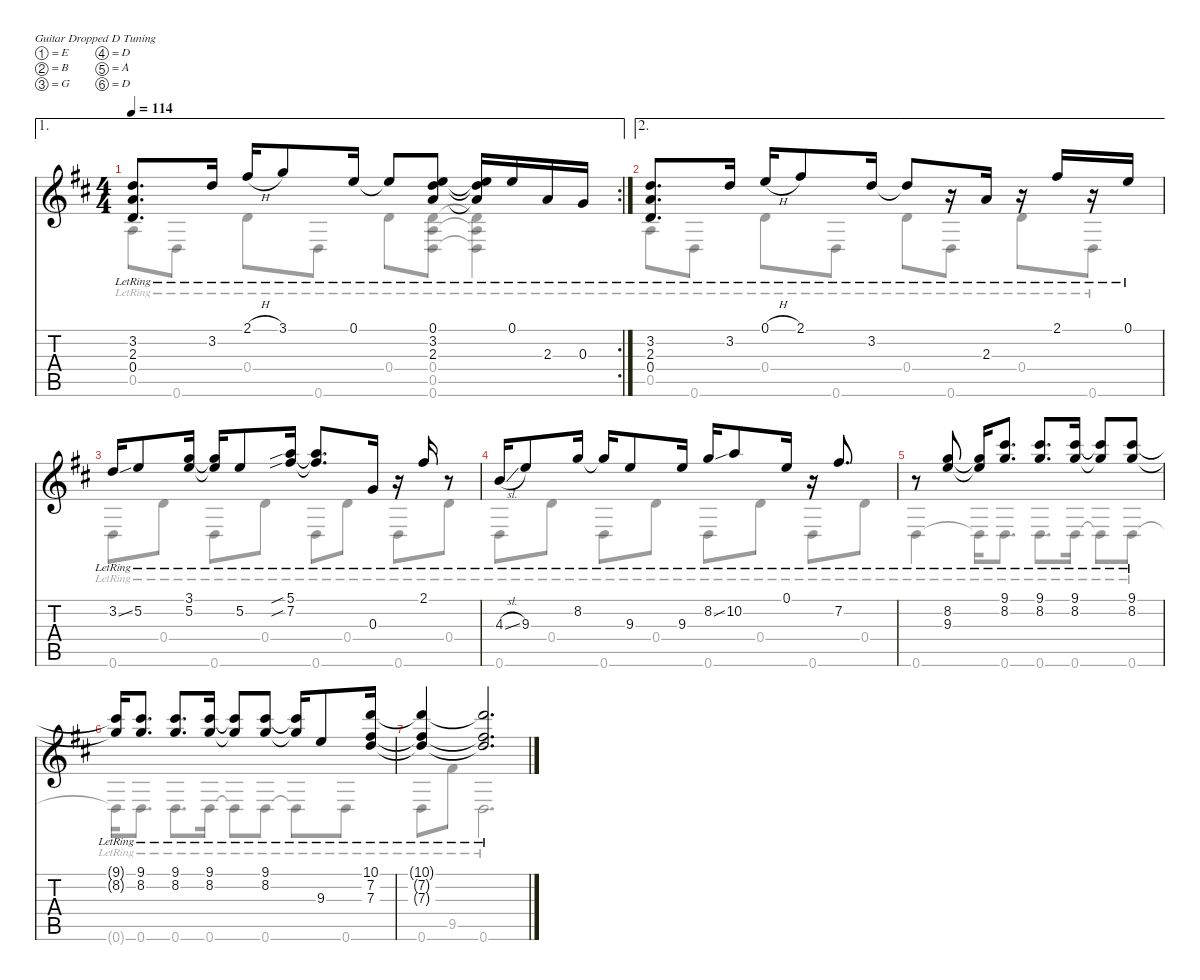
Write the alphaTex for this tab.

\defaultSystemsLayout 4
\hideDynamics
\bracketExtendMode nobrackets
\singleTrackTrackNamePolicy hidden
\multiTrackTrackNamePolicy hidden
\otherSystemsTrackNameOrientation horizontal
\track ("Acoustic guitar" "s.guit.") {instrument acousticguitarsteel}
\staff {score tabs}
\tuning (E4 B3 G3 D3 A2 D2)
\voice
\ae 1
\rc 2
\ts (4 4)
\tempo 114
\clef g2
\ks d
(3.2{lr acc forcenatural} 2.3{lr acc forcenatural} 0.4{lr acc forcenatural}).8{d dy mf beam Up} 3.2{lr acc forcenatural}.16{beam Up} 2.1{h lr acc #}.16{beam Up} 3.1{lr acc forcenatural}.8{beam Up} 0.1{lr acc forcenatural}.16{beam Up} 0.1{lr t acc forcenatural}.8{beam Up} (0.1{lr acc forcenatural} 3.2{lr acc forcenatural} 2.3{lr acc forcenatural}).8{beam Up} (0.1{lr t acc forcenatural} 3.2{lr t acc forcenatural} 2.3{lr t acc forcenatural}).16{beam Up} 0.1{lr acc forcenatural}.16{beam Up} 2.3{lr acc forcenatural}.16{beam Up} 0.3{lr acc forcenatural}.16{beam Up} |
\ae 2
(3.2{lr acc forcenatural} 2.3{lr acc forcenatural} 0.4{lr acc forcenatural}).8{d beam Up} 3.2{lr acc forcenatural}.16{beam Up} 0.1{h lr acc forcenatural}.16{beam Up} 2.1{lr acc #}.8{beam Up} 3.2{lr acc forcenatural}.16{beam Up} 3.2{lr t acc forcenatural}.8{beam Up} r.16{beam Up} 2.3{lr acc forcenatural}.16{beam Up} r.16{beam Up} 2.1{lr acc #}.16{beam Up} r.16{beam Up} 0.1{lr acc forcenatural}.16{beam Up} |
3.2{ss lr acc forcenatural}.16{beam Up} 5.2{lr acc forcenatural}.8{beam Up} (3.1{lr acc forcenatural} 5.2{lr acc forcenatural}).16{beam Up} (3.1{lr t acc forcenatural} 5.2{lr t acc forcenatural}).16{beam Up} 5.2{lr acc forcenatural}.8{beam Up} (5.1{sib lr acc forcenatural} 7.2{sib lr acc #}).16{beam Up} (5.1{lr t acc forcenatural} 7.2{lr t acc #}).8{d beam Up} 0.3{lr acc forcenatural}.16{beam Up} r.16{beam Up} 2.1{lr acc #}.16{beam Up} r.8{beam Up} |
4.3{sl lr acc forcenatural}.16{beam Up} 9.3{lr acc forcenatural}.8{beam Up} 8.2{lr acc forcenatural}.16{beam Up} 8.2{lr t acc forcenatural}.16{beam Up} 9.3{lr acc forcenatural}.8{beam Up} 9.3{lr acc forcenatural}.16{beam Up} 8.2{ss lr acc forcenatural}.16{beam Up} 10.2{lr acc forcenatural}.8{beam Up} 0.1{lr acc forcenatural}.16{beam Up} r.16{beam Up} 7.2{lr acc #}.8{d beam Up} |
r.8{beam Up} (8.2{lr acc forcenatural} 9.3{lr acc forcenatural}).8{beam Up} (8.2{lr t acc forcenatural} 9.3{lr t acc forcenatural}).16{beam Up} (9.1{lr acc #} 8.2{lr acc forcenatural}).8{d beam Up} (9.1{lr acc #} 8.2{lr acc forcenatural}).8{d beam Up} (9.1{lr acc #} 8.2{lr acc forcenatural}).16{beam Up} (9.1{lr t acc #} 8.2{lr t acc forcenatural}).8{beam Up} (9.1{lr acc #} 8.2{lr acc forcenatural}).8{beam Up} |
(9.1{lr t acc #} 8.2{lr t acc forcenatural}).16{beam Up} (9.1{lr acc #} 8.2{lr acc forcenatural}).8{d beam Up} (9.1{lr acc #} 8.2{lr acc forcenatural}).8{d beam Up} (9.1{lr acc #} 8.2{lr acc forcenatural}).16{beam Up} (9.1{lr t acc #} 8.2{lr t acc forcenatural}).8{beam Up} (9.1{lr acc #} 8.2{lr acc forcenatural}).8{beam Up} (9.1{lr t acc #} 8.2{lr t acc forcenatural}).16{beam Up} 9.3{lr acc forcenatural}.8{beam Up} (10.1{lr acc forcenatural} 7.2{lr acc #} 7.3{lr acc forcenatural}).16{beam Up} |
(10.1{lr t acc forcenatural} 7.2{lr t acc #} 7.3{lr t acc forcenatural}).4{beam Up} (10.1{lr t acc forcenatural} 7.2{lr t acc #} 7.3{lr t acc forcenatural}).2{d beam Up}
\voice
\clef g2
\ottava regular
\simile none
\ks d
0.5{lr acc forcenatural}.8{dy mf beam Down} 0.6{lr acc forcenatural}.8{beam Down} 0.4{lr acc forcenatural}.8{beam Down} 0.6{lr acc forcenatural}.8{beam Down} 0.4{lr acc forcenatural}.8{beam Down} (0.4{lr acc forcenatural} 0.5{lr acc forcenatural} 0.6{lr acc forcenatural}).8{beam Down} (0.4{lr t acc forcenatural} 0.5{lr t acc forcenatural} 0.6{lr t acc forcenatural}).4{beam Down} |
0.5{lr acc forcenatural}.8{beam Down} 0.6{lr acc forcenatural}.8{beam Down} 0.4{lr acc forcenatural}.8{beam Down} 0.6{lr acc forcenatural}.8{beam Down} 0.4{lr acc forcenatural}.8{beam Down} 0.6{lr acc forcenatural}.8{beam Down} 0.4{lr acc forcenatural}.8{beam Down} 0.6{lr acc forcenatural}.8{beam Down} |
0.6{lr acc forcenatural}.8{beam Down} 0.4{lr acc forcenatural}.8{beam Down} 0.6{lr acc forcenatural}.8{beam Down} 0.4{lr acc forcenatural}.8{beam Down} 0.6{lr acc forcenatural}.8{beam Down} 0.4{lr acc forcenatural}.8{beam Down} 0.6{lr acc forcenatural}.8{beam Down} 0.4{lr acc forcenatural}.8{beam Down} |
0.6{lr acc forcenatural}.8{beam Down} 0.4{lr acc forcenatural}.8{beam Down} 0.6{lr acc forcenatural}.8{beam Down} 0.4{lr acc forcenatural}.8{beam Down} 0.6{lr acc forcenatural}.8{beam Down} 0.4{lr acc forcenatural}.8{beam Down} 0.6{lr acc forcenatural}.8{beam Down} 0.4{lr acc forcenatural}.8{beam Down} |
0.6{lr acc forcenatural}.4{beam Down} 0.6{lr t acc forcenatural}.16{beam Down} 0.6{lr acc forcenatural}.8{d beam Down} 0.6{lr acc forcenatural}.8{d beam Down} 0.6{lr acc forcenatural}.16{beam Down} 0.6{lr t acc forcenatural}.8{beam Down} 0.6{lr acc forcenatural}.8{beam Down} |
0.6{lr t acc forcenatural}.16{beam Down} 0.6{lr acc forcenatural}.8{d beam Down} 0.6{lr acc forcenatural}.8{d beam Down} 0.6{lr acc forcenatural}.16{beam Down} 0.6{lr t acc forcenatural}.8{beam Down} 0.6{lr acc forcenatural}.8{beam Down} 0.6{lr t acc forcenatural}.8{beam Down} 0.6{lr acc forcenatural}.8{beam Down} |
0.6{lr acc forcenatural}.8{beam Down} 9.5{lr acc #}.8{beam Down} 0.6{lr acc forcenatural}.2{d beam Down}
